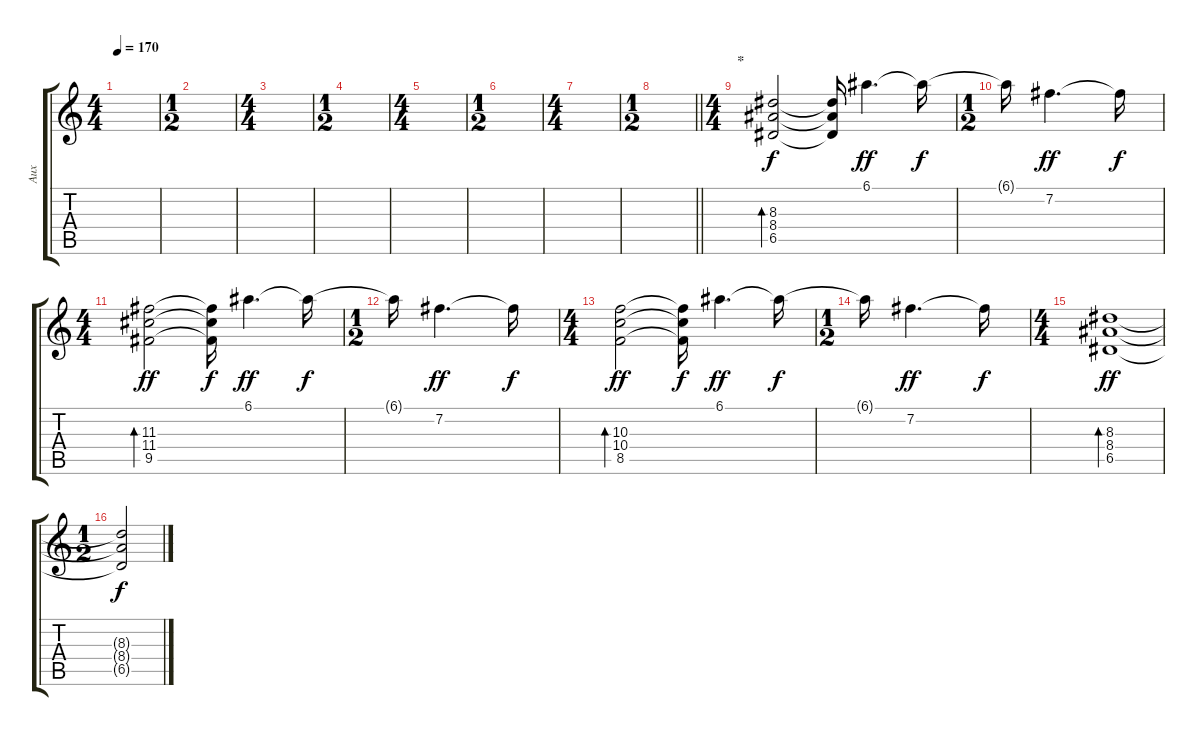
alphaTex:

\track ("Aux" "Aux") {instrument electricguitarclean}
\staff {score tabs}
\tuning (E4 B3 G3 D3 A2 E2) {hide}
\ts (4 4)
\tempo 170
\clef g2
\ks c
|
\ts (1 2)
|
\ts (4 4)
|
\ts (1 2)
|
\ts (4 4)
|
\ts (1 2)
|
\ts (4 4)
|
\ts (1 2)
\barLineRight lightlight
|
\ts (4 4)
\section ("" "*")
(8.3 8.4 6.5).2{bd 480} (8.3{t} 8.4{t} 6.5{t}).16{dy f} 6.1.4{d dy ff} 6.1{t}.16{dy f} |
\ts (1 2)
6.1{t}.16 7.2.4{d dy ff} 7.2{t}.16{dy f} |
\ts (4 4)
(11.3 11.4 9.5).2{bd 480 dy ff} (11.3{t} 11.4{t} 9.5{t}).16{dy f} 6.1.4{d dy ff} 6.1{t}.16{dy f} |
\ts (1 2)
6.1{t}.16 7.2.4{d dy ff} 7.2{t}.16{dy f} |
\ts (4 4)
(10.3 10.4 8.5).2{bd 480 dy ff} (10.3{t} 10.4{t} 8.5{t}).16{dy f} 6.1.4{d dy ff} 6.1{t}.16{dy f} |
\ts (1 2)
6.1{t}.16 7.2.4{d dy ff} 7.2{t}.16{dy f} |
\ts (4 4)
(8.3 8.4 6.5).1{bd 480 dy ff} |
\ts (1 2)
(8.3{t} 8.4{t} 6.5{t}).2{dy f}
